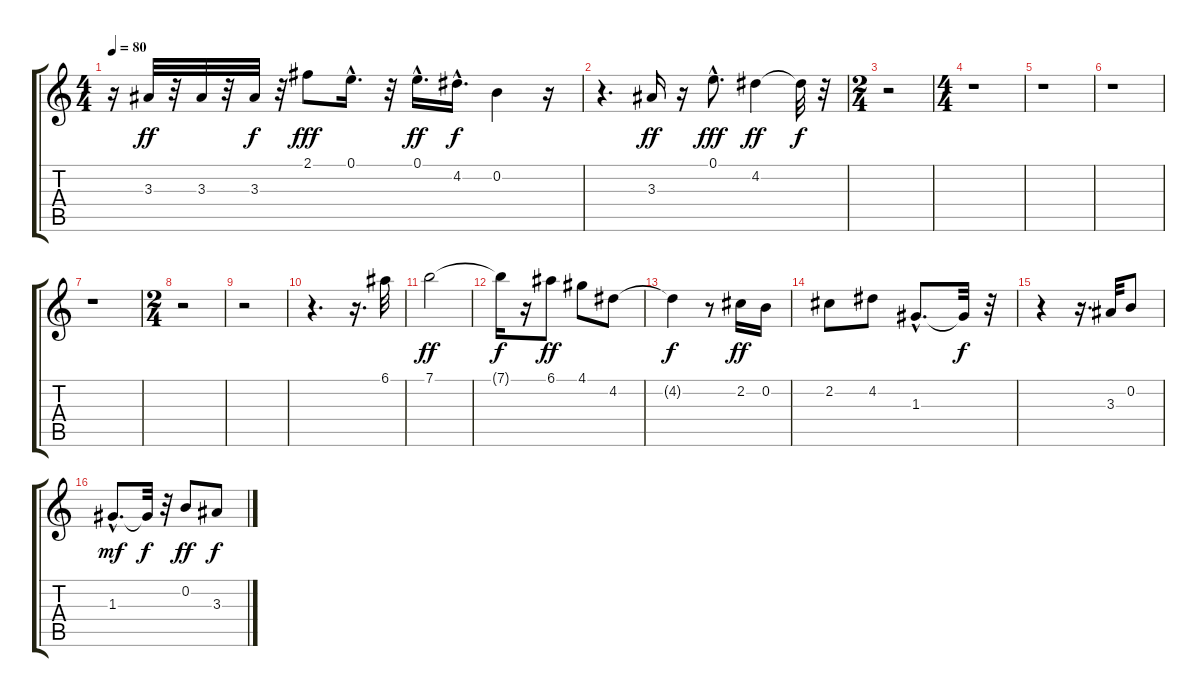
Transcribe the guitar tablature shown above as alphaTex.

\track "" {instrument electricbassfinger}
\staff {score tabs}
\tuning (E4 B3 G3 D3 A2 E2) {hide}
\ts (4 4)
\tempo 80
\clef g2
\ks c
r.16{dy fff} 3.3.32{dy ff} r.32 3.3.32 r.32 3.3.32{dy f} r.32 2.1.8{dy fff} 0.1{hac}.16{d} r.32 0.1{hac}.16{d dy ff} 4.2{hac}.16{d dy f} 0.2.4 r.16 |
r.4{d} 3.3.16{dy ff} r.16 0.1{hac}.8{d dy fff} 4.2.4{dy ff} 4.2{t}.32{dy f} r.32 |
\ts (2 4)
r.2 |
\ts (4 4)
r.1 |
r.1 |
r.1 |
r.1 |
\ts (2 4)
r.2 |
r.2 |
r.4{d} r.16{d} 6.1.32 |
7.1.2{dy ff} |
7.1{t}.16{dy f} r.16 6.1.8{dy ff} 4.1.8 4.2.8 |
4.2{t}.4{dy f} r.8 2.2.16{dy ff} 0.2.16 |
2.2.8 4.2.8 1.3{hac}.8{d} 1.3{t}.32{dy f} r.32 |
r.4 r.16{d} 3.3.32 0.2.8 |
1.3{hac}.8{d dy mf} 1.3{t}.32{dy f} r.32 0.2.8{dy ff} 3.3.8{dy f}
